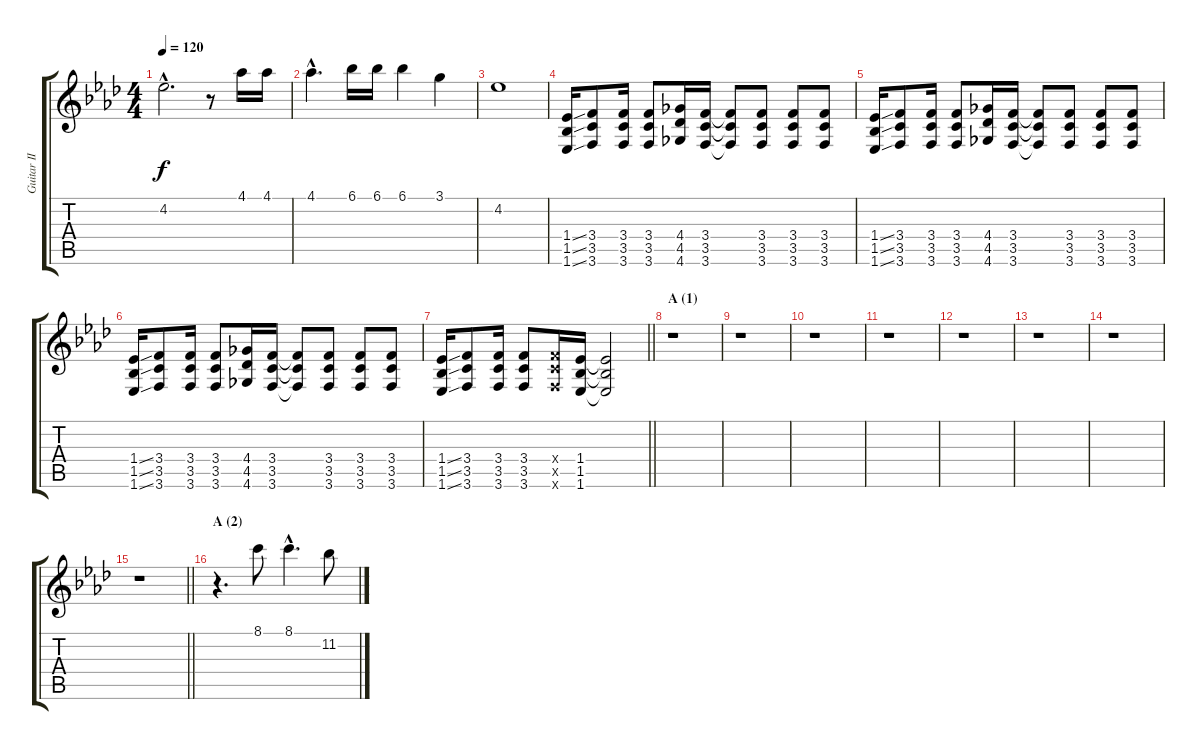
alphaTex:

\track ("Guitar II" "Guitar II") {instrument distortionguitar}
\staff {score tabs}
\tuning (E4 B3 G3 D3 A2 D2) {hide}
\ts (4 4)
\tempo 120
\clef g2
\ks fminor
4.2{hac t}.2{d dy f} r.8 4.1.16 4.1.16 |
4.1{hac}.4{d} 6.1.16 6.1.16 6.1.4 3.1.4 |
4.2.1 |
(1.4{ss} 1.5{ss} 1.6{ss}).16{volume 12 instrument distortionguitar} (3.4 3.5 3.6).8 (3.4 3.5 3.6).16 (3.4 3.5 3.6).8 (4.4 4.5 4.6).16 (3.4 3.5 3.6).16 (3.4{t} 3.5{t} 3.6{t}).8 (3.4 3.5 3.6).8 (3.4 3.5 3.6).8 (3.4 3.5 3.6).8 |
(1.4{ss} 1.5{ss} 1.6{ss}).16 (3.4 3.5 3.6).8 (3.4 3.5 3.6).16 (3.4 3.5 3.6).8 (4.4 4.5 4.6).16 (3.4 3.5 3.6).16 (3.4{t} 3.5{t} 3.6{t}).8 (3.4 3.5 3.6).8 (3.4 3.5 3.6).8 (3.4 3.5 3.6).8 |
(1.4{ss} 1.5{ss} 1.6{ss}).16 (3.4 3.5 3.6).8 (3.4 3.5 3.6).16 (3.4 3.5 3.6).8 (4.4 4.5 4.6).16 (3.4 3.5 3.6).16 (3.4{t} 3.5{t} 3.6{t}).8 (3.4 3.5 3.6).8 (3.4 3.5 3.6).8 (3.4 3.5 3.6).8 |
\barLineRight lightlight
(1.4{ss} 1.5{ss} 1.6{ss}).16 (3.4 3.5 3.6).8 (3.4 3.5 3.6).16 (3.4 3.5 3.6).8 (3.4{x} 3.5{x} 3.6{x}).16 (1.4 1.5 1.6).16 (1.4{t} 1.5{t} 1.6{t}).2 |
\section ("" "A (1)")
r.1 |
r.1 |
r.1 |
r.1 |
r.1 |
r.1 |
r.1 |
\barLineRight lightlight
r.1 |
\section ("" "A (2)")
r.4{d instrument electricguitarjazz} 8.1.8 8.1{hac}.4{d} 11.2.8
